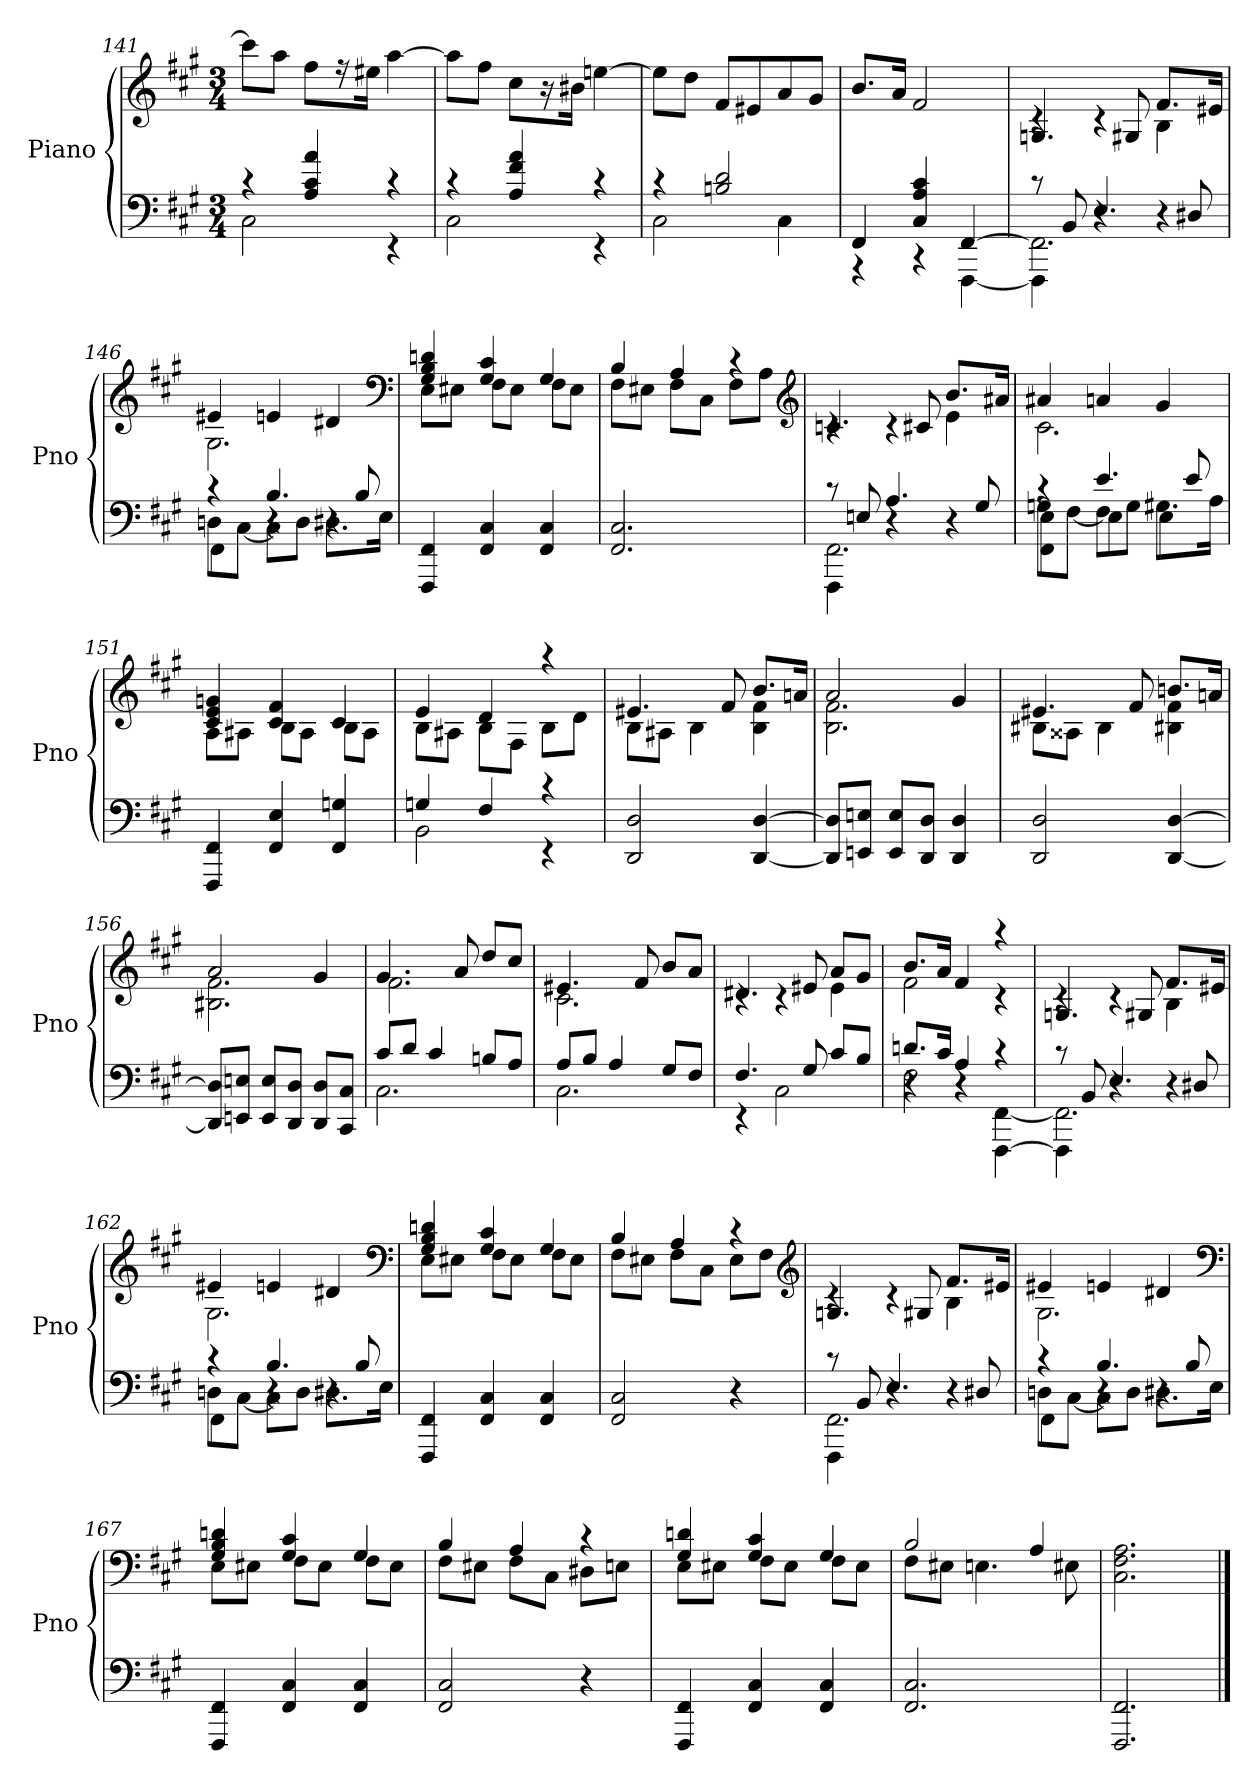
**kern	**kern
*part1	*part1
*staff2	*staff1
*I"Piano	*
*I'Pno	*
*clefF4	*clefG2
*k[f#c#g#]	*k[f#c#g#]
*f#:	*f#:
*M3/4	*M3/4
=141	=141
*^	*
4rc	2C#	8ccc#L]
.	.	8aaJ
4A 4c# 4a	.	8ff#L
.	.	16r
.	.	16ee#XJk
4rc	4rEE	[4aa
=142	=142	=142
4rc	2C#	8aaL]
.	.	8ff#J
4A 4f# 4a	.	8cc#L
.	.	16r
.	.	16b#XJk
4rc	4rEE	[4een
=143	=143	=143
4rc	2C#	8eeL]
.	.	8ddJ
2Bn 2d	.	8f#L
.	.	8e#X
.	4C#	8a
.	.	8g#J
=144	=144	=144
4FF#	4r	8.bL
.	.	16aJk
4C# 4A 4c#	4r	2f#
[4FF#	[4FFF#\	.
=145	=145	=145
*	*^	*^
8rc	2.FF#]	4FFF#\]	4.Gn	4rc
8BB	.	.	.	.
4.E	.	4r	.	4rc
.	.	.	8G#X	.
.	.	4r	8.f#L	4B
8D#X	.	.	.	.
.	.	.	16e#XJk	.
=146	=146	=146	=146	=146
4rc	8DnL	4FF#\	4e#X	2.G#
.	[8C#J	.	.	.
4.B	8C#L]	4r	4en	.
.	8DJ	.	.	.
.	8.D#XL	4r	4d#X	.
8B	.	.	.	.
.	16EJk	.	.	.
*v	*v	*v	*	*
*	*clefF4	*
=147	=147	=147
4FFF# 4FF#	4G# 4B 4dn	8EL
.	.	8E#XJ
4FF# 4C#	4G# 4c#	8F#L
.	.	8E#J
4FF# 4C#	4G#	8F#L
.	.	8E#J
=148	=148	=148
2.FF# 2.C#	4B	8F#L
.	.	8E#XJ
.	4A	8F#L
.	.	8C#J
.	4rc	8F#L
.	.	8AJ
*	*clefG2	*
=149	=149	=149
*^	*	*
*	*^	*	*
8rc	2.FF#	4FFF#\	4.cn	4rc
8En	.	.	.	.
4.A	.	4r	.	4rc
.	.	.	8c#X	.
.	.	4r	8.bL	4e
8G#	.	.	.	.
.	.	.	16a#XJk	.
=150	=150	=150	=150	=150
4rc	8GnL	4FF#\ 4E\	4a#X	2.c#
.	[8F#J	.	.	.
4.e	8F#L]	4E\	4an	.
.	8GJ	.	.	.
.	8.G#XL	4E\	4g#	.
8e	.	.	.	.
.	16AJk	.	.	.
*v	*v	*v	*	*
=151	=151	=151
4FFF# 4FF#	4c# 4e 4gn	8AL
.	.	8A#XJ
4FF# 4E	4c# 4f#	8BL
.	.	8A#J
4FF# 4Gn	4c#	8BL
.	.	8A#J
=152	=152	=152
*^	*	*
4Gn	2BB	4e	8BL
.	.	.	8A#XJ
4F#	.	4d	8BL
.	.	.	8F#J
4rc	4rEE	4raa	8BL
.	.	.	8dJ
*v	*v	*	*
=153	=153	=153
2DD 2D	4.e#X	8BL
.	.	8A#XJ
.	.	4B
.	8f#	.
[4DD [4D	8.bL	4B 4f#
.	16anJk	.
=154	=154	=154
8DD] 8D]L	2a	2.B 2.f#
8EEn 8EnJ	.	.
8EE 8EL	.	.
8DD 8DJ	.	.
4DD 4D	4g#	.
=155	=155	=155
2DD 2D	4.e#X	8B#XL
.	.	8A##XJ
.	.	4B#
.	8f#	.
[4DD [4D	8.bnL	4B#X 4f#
.	16anJk	.
=156	=156	=156
8DD] 8D]L	2a	2.B#X 2.f#
8EEn 8EnJ	.	.
8EE 8EL	.	.
8DD 8DJ	.	.
8DD 8DL	4g#	.
8CC# 8C#J	.	.
=157	=157	=157
*^	*	*
8c#L	2.C#	4.g#	2.f#
8dJ	.	.	.
4c#	.	.	.
.	.	8a	.
8BnL	.	8ddL	.
8AJ	.	8cc#J	.
=158	=158	=158	=158
8AL	2.C#	4.e#X	2.c#
8BJ	.	.	.
4A	.	.	.
.	.	8f#	.
8G#L	.	8bL	.
8F#J	.	8aJ	.
=159	=159	=159	=159
4.F#	4rEE	4.d#X	4rc
.	2C#	.	4rc
8G#	.	8e#X	.
8c#L	.	8aL	4e#
8BJ	.	8g#J	.
=160	=160	=160	=160
*	*^	*	*
8.dnL	2F#	4r	8.bL	2f#
16c#Jk	.	.	16aJk	.
4A	.	4r	4f#	.
4rc	[4FF#	[4FFF#\	4raa	4rc
=161	=161	=161	=161	=161
8rc	2.FF#]	4FFF#\]	4.Gn	4rc
8BB	.	.	.	.
4.E	.	4r	.	4rc
.	.	.	8G#X	.
.	.	4r	8.f#L	4B
8D#X	.	.	.	.
.	.	.	16e#XJk	.
=162	=162	=162	=162	=162
4rc	8DnL	4FF#\	4e#X	2.G#
.	[8C#J	.	.	.
4.B	8C#L]	4r	4en	.
.	8DJ	.	.	.
.	8.D#XL	4r	4d#X	.
8B	.	.	.	.
.	16EJk	.	.	.
*v	*v	*v	*	*
*	*clefF4	*
=163	=163	=163
4FFF# 4FF#	4G# 4B 4dn	8EL
.	.	8E#XJ
4FF# 4C#	4G# 4c#	8F#L
.	.	8E#J
4FF# 4C#	4G#	8F#L
.	.	8E#J
=164	=164	=164
2FF# 2C#	4B	8F#L
.	.	8E#XJ
.	4A	8F#L
.	.	8C#J
4r	4rc	8E#L
.	.	8F#J
*	*clefG2	*
=165	=165	=165
*^	*	*
*	*^	*	*
8rc	2.FF#	4FFF#\	4.Gn	4rc
8BB	.	.	.	.
4.E	.	4r	.	4rc
.	.	.	8G#X	.
.	.	4r	8.f#L	4B
8D#X	.	.	.	.
.	.	.	16e#XJk	.
=166	=166	=166	=166	=166
4rc	8DnL	4FF#\	4e#X	2.G#
.	[8C#J	.	.	.
4.B	8C#L]	4r	4en	.
.	8DJ	.	.	.
.	8.D#XL	4r	4d#X	.
8B	.	.	.	.
.	16EJk	.	.	.
*v	*v	*v	*	*
*	*clefF4	*
=167	=167	=167
4FFF# 4FF#	4G# 4B 4dn	8EL
.	.	8E#XJ
4FF# 4C#	4G# 4c#	8F#L
.	.	8E#J
4FF# 4C#	4G#	8F#L
.	.	8E#J
=168	=168	=168
2FF# 2C#	4B	8F#L
.	.	8E#XJ
.	4A	8F#L
.	.	8C#J
4r	4rc	8D#XL
.	.	8EnJ
=169	=169	=169
4FFF# 4FF#	4G# 4dn	8EL
.	.	8E#XJ
4FF# 4C#	4G# 4c#	8F#L
.	.	8E#J
4FF# 4C#	4G#	8F#L
.	.	8E#J
=170	=170	=170
2.FF# 2.C#	2B	8F#L
.	.	8E#XJ
.	.	4.En
.	4A	.
.	.	8E#X
*	*v	*v
=171	=171
2.FFF# 2.FF#	2.C# 2.F# 2.A
==	==
*-	*-
